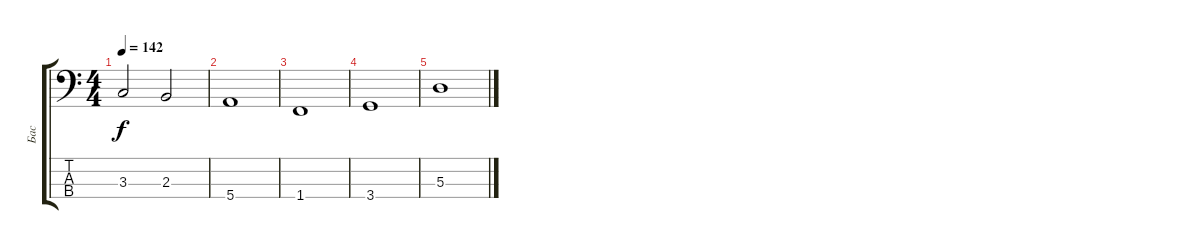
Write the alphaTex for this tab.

\track ("Бас" "Бас") {instrument electricbassfinger}
\staff {score tabs}
\tuning (G2 D2 A1 E1) {hide}
\ts (4 4)
\tempo 142
\clef f4
\ks c
3.3.2{dy f} 2.3.2 |
5.4.1 |
1.4.1 |
3.4.1 |
5.3.1
